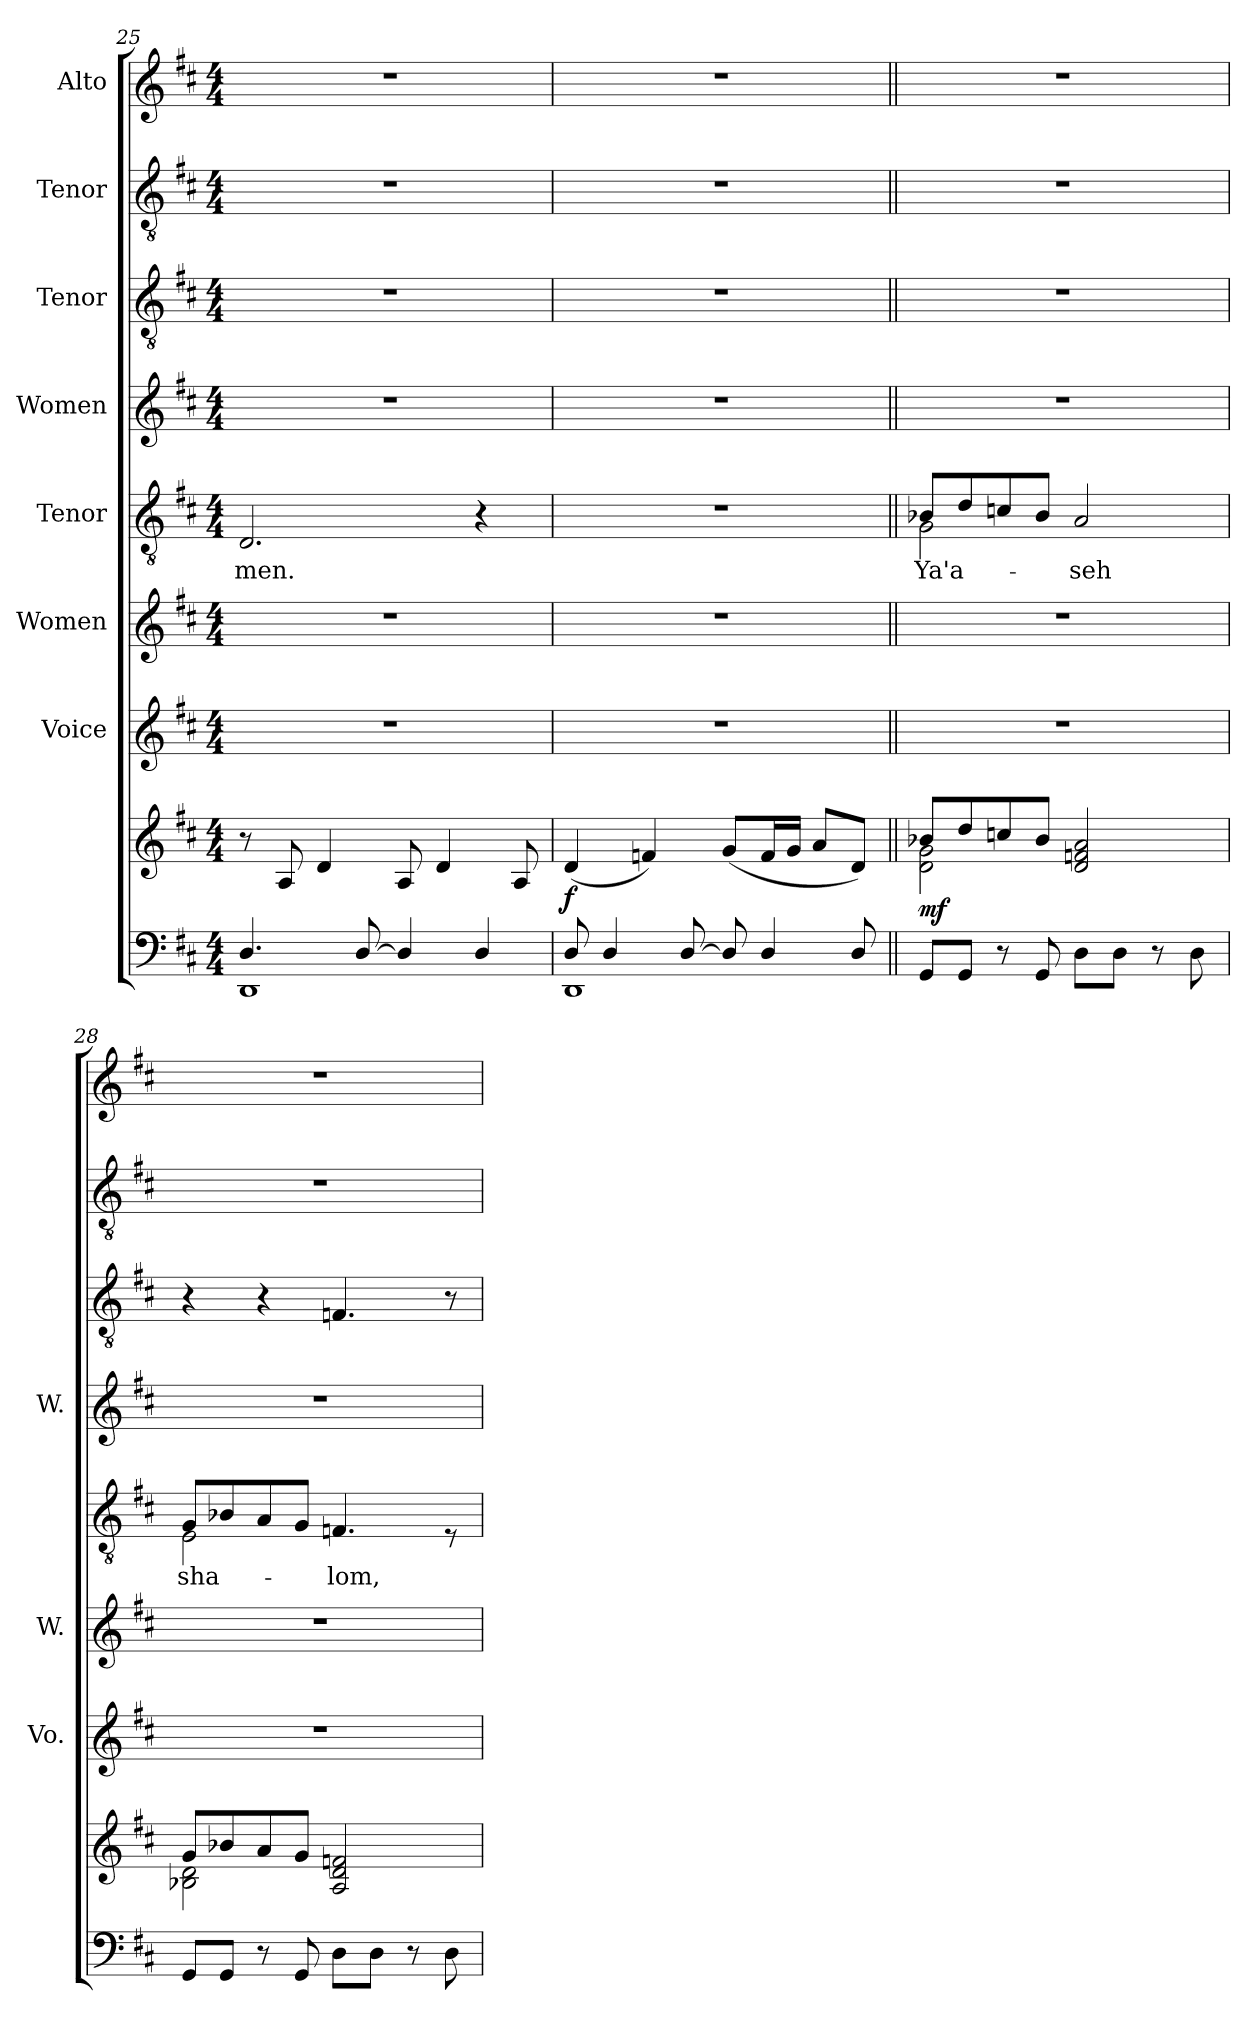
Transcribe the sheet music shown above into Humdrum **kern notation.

**kern	**kern	**dynam	**kern	**kern	**kern	**text	**kern	**kern	**kern	**kern
*part8	*part8	*part8	*part7	*part6	*part5	*part5	*part4	*part3	*part2	*part1
*staff9	*staff8	*staff8/9	*staff7	*staff6	*staff5	*staff5	*staff4	*staff3	*staff2	*staff1
*	*	*	*I"Voice	*I"Women	*I"Tenor	*	*I"Women	*I"Tenor	*I"Tenor	*I"Alto
*	*	*	*I'Vo.	*I'W.	*	*	*I'W.	*	*	*
*clefF4	*clefG2	*	*clefG2	*clefG2	*clefGv2	*	*clefG2	*clefGv2	*clefGv2	*clefG2
*k[f#c#]	*k[f#c#]	*	*k[f#c#]	*k[f#c#]	*k[f#c#]	*	*k[f#c#]	*k[f#c#]	*k[f#c#]	*k[f#c#]
*M4/4	*M4/4	*	*M4/4	*M4/4	*M4/4	*	*M4/4	*M4/4	*M4/4	*M4/4
=25	=25	=25	=25	=25	=25	=25	=25	=25	=25	=25
*^	*	*	*	*	*	*	*	*	*	*
4.D/	1DD	8r	.	1r	1r	2.D/	-men.	1r	1r	1r	1r
.	.	8A/	.	.	.	.	.	.	.	.	.
.	.	4d/	.	.	.	.	.	.	.	.	.
[8D/	.	.	.	.	.	.	.	.	.	.	.
4D/]	.	8A/	.	.	.	.	.	.	.	.	.
.	.	4d/	.	.	.	.	.	.	.	.	.
4D/	.	.	.	.	.	4r	.	.	.	.	.
.	.	8A/	.	.	.	.	.	.	.	.	.
=26	=26	=26	=26	=26	=26	=26	=26	=26	=26	=26	=26
!	!	!	!LO:DY:b	!	!	!	!	!	!	!	!
8D/	1DD	(4d/	f	1r	1r	1r	.	1r	1r	1r	1r
4D/	.	.	.	.	.	.	.	.	.	.	.
.	.	4fn/)	.	.	.	.	.	.	.	.	.
[8D/	.	.	.	.	.	.	.	.	.	.	.
8D/]	.	(8g/L	.	.	.	.	.	.	.	.	.
4D/	.	16f/L	.	.	.	.	.	.	.	.	.
.	.	16g/JJ	.	.	.	.	.	.	.	.	.
.	.	8a/L	.	.	.	.	.	.	.	.	.
8D/	.	8d/J)	.	.	.	.	.	.	.	.	.
*v	*v	*	*	*	*	*	*	*	*	*	*
!!LO:PB:g=z
=27||	=27||	=27||	=27||	=27||	=27||	=27||	=27||	=27||	=27||	=27||
*	*^	*	*	*	*^	*	*	*	*	*
!	!	!	!LO:DY:b	!	!	!	!	!	!	!	!	!
8GG/L	2d\ 2g\	8b-X/L	mf	1r	1r	2G\	8B-X/L	Ya'a-	1r	1r	1r	1r
8GG/J	.	8dd/	.	.	.	.	8d/	.	.	.	.	.
8r	.	8ccn/	.	.	.	.	8cn/	.	.	.	.	.
8GG/	.	8b-/J	.	.	.	.	8B-/J	.	.	.	.	.
8D\L	2d/ 2fn/ 2a/	2ryy	.	.	.	2A/	2ryy	-seh	.	.	.	.
8D\J	.	.	.	.	.	.	.	.	.	.	.	.
8r	.	.	.	.	.	.	.	.	.	.	.	.
8D\	.	.	.	.	.	.	.	.	.	.	.	.
=28	=28	=28	=28	=28	=28	=28	=28	=28	=28	=28	=28	=28
8GG/L	2B-X\ 2d\	8g/L	.	1r	1r	8G/L	2E\	sha-	1r	4r	1r	1r
8GG/J	.	8b-X/	.	.	.	8B-X/	.	.	.	.	.	.
8r	.	8a/	.	.	.	8A/	.	.	.	4r	.	.
8GG/	.	8g/J	.	.	.	8G/J	.	.	.	.	.	.
8D\L	2A/ 2d/ 2fn/	2ryy	.	.	.	4.Fn/	2ryy	lom,	.	4.Fn/	.	.
8D\J	.	.	.	.	.	.	.	.	.	.	.	.
8r	.	.	.	.	.	.	.	.	.	.	.	.
8D\	.	.	.	.	.	8rE	.	.	.	8r	.	.
*	*v	*v	*	*	*	*v	*v	*	*	*	*	*
=	=	=	=	=	=	=	=	=	=	=
*-	*-	*-	*-	*-	*-	*-	*-	*-	*-	*-
